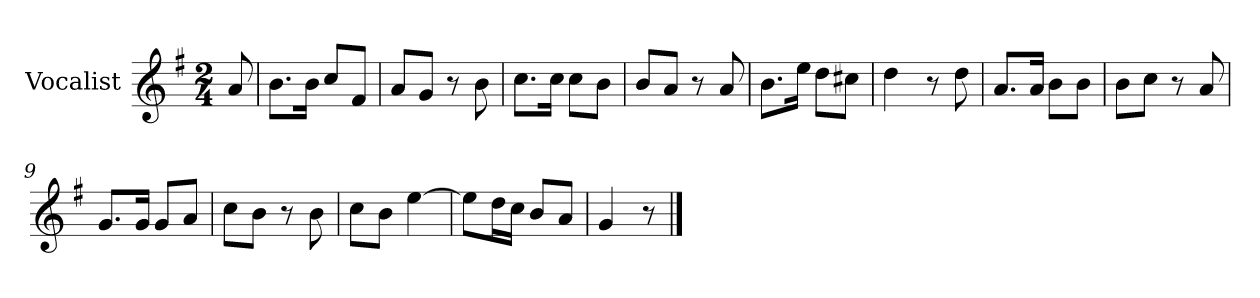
**kern
*part1
*staff1
*I"Vocalist
*k[f#]
*G:
*M2/4
=
8a
=1
8.bL
16bJk
8ccL
8f#J
=2
8aL
8gJ
8r
8b
=3
8.ccL
16ccJk
8ccL
8bJ
=4
8bL
8aJ
8r
8a
=5
8.bL
16eeJk
8ddL
8cc#XJ
=6
4dd
8r
8dd
=7
8.aL
16aJk
8bL
8bJ
=8
8bL
8ccJ
8r
8a
=9
8.gL
16gJk
8gL
8aJ
=10
8ccL
8bJ
8r
8b
=11
8ccL
8bJ
[4ee
=12
8eeL]
16ddL
16ccJJ
8bL
8aJ
=13
4g
8r
==
*-
